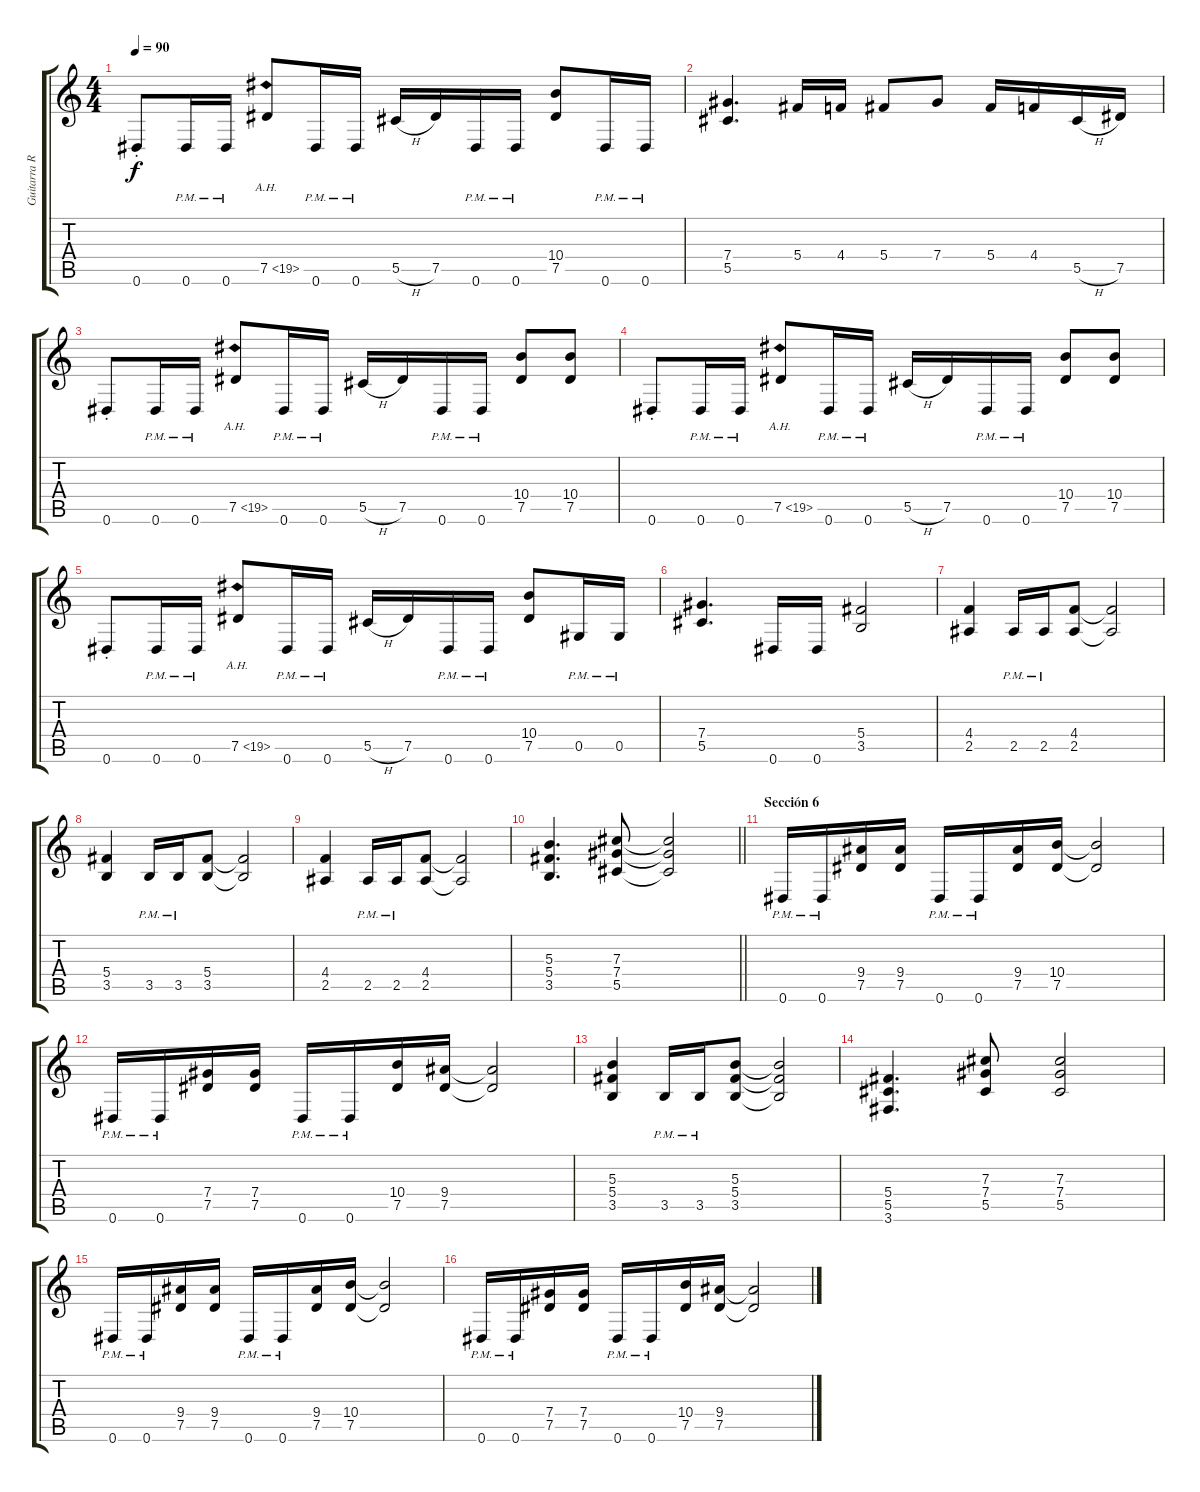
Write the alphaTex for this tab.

\track ("Guitarra Ritmica" "Guitarra R") {instrument distortionguitar}
\staff {score tabs}
\tuning (Eb4 Bb3 Gb3 Db3 Ab2 Eb2) {hide}
\ts (4 4)
\tempo 90
\clef g2
\ks c
0.6{st}.8{dy f} 0.6{pm}.16 0.6{pm}.16 7.5{ah 12}.8 0.6{pm}.16 0.6{pm}.16 5.5{h}.16 7.5.16 0.6{pm}.16 0.6{pm}.16 (10.4 7.5).8 0.6{pm}.16 0.6{pm}.16 |
(7.4 5.5).4{d} 5.4.16 4.4.16 5.4.8 7.4.8 5.4.16 4.4.16 5.5{h}.16 7.5.16 |
0.6{st}.8 0.6{pm}.16 0.6{pm}.16 7.5{ah 12}.8 0.6{pm}.16 0.6{pm}.16 5.5{h}.16 7.5.16 0.6{pm}.16 0.6{pm}.16 (10.4 7.5).8 (10.4 7.5).8 |
0.6{st}.8 0.6{pm}.16 0.6{pm}.16 7.5{ah 12}.8 0.6{pm}.16 0.6{pm}.16 5.5{h}.16 7.5.16 0.6{pm}.16 0.6{pm}.16 (10.4 7.5).8 (10.4 7.5).8 |
0.6{st}.8 0.6{pm}.16 0.6{pm}.16 7.5{ah 12}.8 0.6{pm}.16 0.6{pm}.16 5.5{h}.16 7.5.16 0.6{pm}.16 0.6{pm}.16 (10.4 7.5).8 0.5{pm}.16 0.5{pm}.16 |
(7.4 5.5).4{d} 0.6.16 0.6.16 (5.4 3.5).2 |
(4.4 2.5).4 2.5{pm}.16 2.5{pm}.16 (4.4 2.5).8 (4.4{t} 2.5{t}).2 |
(5.4 3.5).4 3.5{pm}.16 3.5{pm}.16 (5.4 3.5).8 (5.4{t} 3.5{t}).2 |
(4.4 2.5).4 2.5{pm}.16 2.5{pm}.16 (4.4 2.5).8 (4.4{t} 2.5{t}).2 |
\barLineRight lightlight
(5.3 5.4 3.5).4{d} (7.3 7.4 5.5).8 (7.3{t} 7.4{t} 5.5{t}).2 |
\section ("" "Sección 6")
0.6{pm}.16 0.6{pm}.16 (9.4 7.5).16 (9.4 7.5).16 0.6{pm}.16 0.6{pm}.16 (9.4 7.5).16 (10.4 7.5).16 (10.4{t} 7.5{t}).2 |
0.6{pm}.16 0.6{pm}.16 (7.4 7.5).16 (7.4 7.5).16 0.6{pm}.16 0.6{pm}.16 (10.4 7.5).16 (9.4 7.5).16 (9.4{t} 7.5{t}).2 |
(5.3 5.4 3.5).4 3.5{pm}.16 3.5{pm}.16 (5.3 5.4 3.5).8 (5.3{t} 5.4{t} 3.5{t}).2 |
(5.4 5.5 3.6).4{d} (7.3 7.4 5.5).8 (7.3 7.4 5.5).2 |
0.6{pm}.16 0.6{pm}.16 (9.4 7.5).16 (9.4 7.5).16 0.6{pm}.16 0.6{pm}.16 (9.4 7.5).16 (10.4 7.5).16 (10.4{t} 7.5{t}).2 |
0.6{pm}.16 0.6{pm}.16 (7.4 7.5).16 (7.4 7.5).16 0.6{pm}.16 0.6{pm}.16 (10.4 7.5).16 (9.4 7.5).16 (9.4{t} 7.5{t}).2
